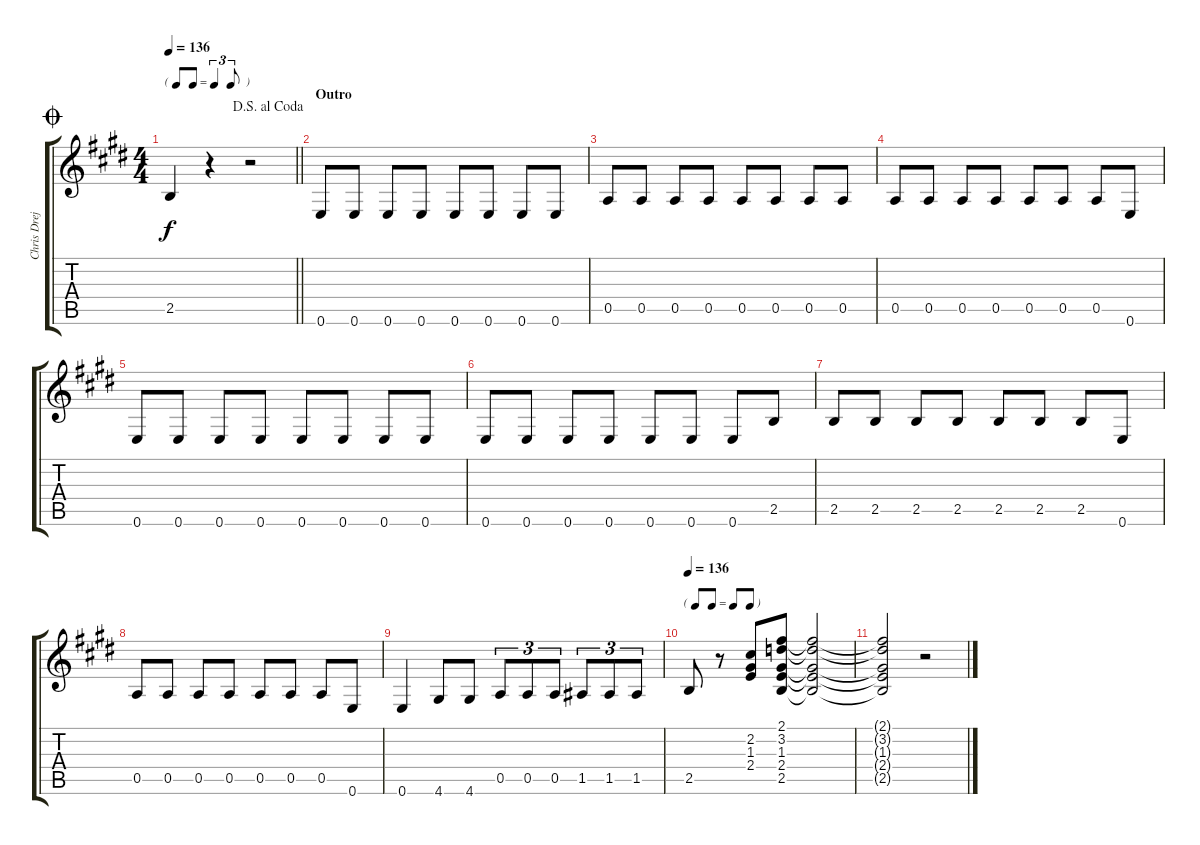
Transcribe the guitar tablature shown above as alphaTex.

\track ("Chris Dreja - Gtr.2" "Chris Drej") {instrument electricguitarclean}
\staff {score tabs}
\tuning (E4 B3 G3 D3 A2 E2) {hide}
\ts (4 4)
\tf triplet8th
\jump coda
\jump dalsegnoalcoda
\tempo 136
\clef g2
\barLineRight lightlight
\ks c#minor
2.5.4{dy f} r.4 r.2 |
\section ("" "Outro")
0.6.8 0.6.8 0.6.8 0.6.8 0.6.8 0.6.8 0.6.8 0.6.8 |
\ks e
0.5.8 0.5.8 0.5.8 0.5.8 0.5.8 0.5.8 0.5.8 0.5.8 |
\ks c#minor
0.5.8 0.5.8 0.5.8 0.5.8 0.5.8 0.5.8 0.5.8 0.6.8 |
0.6.8 0.6.8 0.6.8 0.6.8 0.6.8 0.6.8 0.6.8 0.6.8 |
0.6.8 0.6.8 0.6.8 0.6.8 0.6.8 0.6.8 0.6.8 2.5.8 |
\ks e
2.5.8 2.5.8 2.5.8 2.5.8 2.5.8 2.5.8 2.5.8 0.6.8 |
\ks c#minor
0.5.8 0.5.8 0.5.8 0.5.8 0.5.8 0.5.8 0.5.8 0.6.8 |
\ks e
0.6.4 4.6.8 4.6.8 0.5.8{tu (3 2)} 0.5.8{tu (3 2)} 0.5.8{tu (3 2)} 1.5.8{tu (3 2)} 1.5.8{tu (3 2)} 1.5.8{tu (3 2)} |
\tf none
\tempo 136
\ks c#minor
2.5.8 r.8 (2.2 1.3 2.4).8 (2.1 3.2 1.3 2.4 2.5).8 (2.1{t} 3.2{t} 1.3{t} 2.4{t} 2.5{t}).2 |
(2.1{t} 3.2{t} 1.3{t} 2.4{t} 2.5{t}).2 r.2
